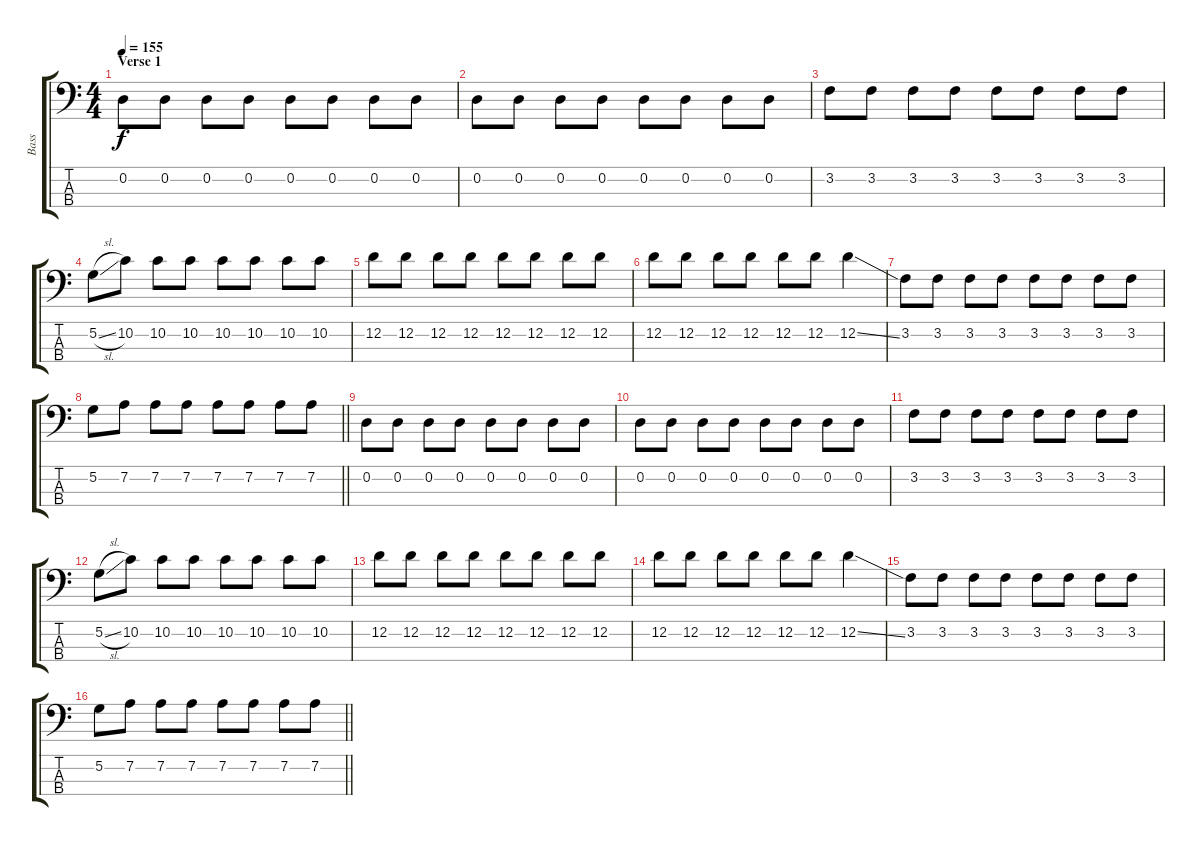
\track ("Bass" "Bass") {instrument electricbassfinger}
\staff {score tabs}
\tuning (G2 D2 A1 D1) {hide}
\ts (4 4)
\section ("" "Verse 1")
\tempo 155
\clef f4
\ks c
0.2.8{dy f} 0.2.8 0.2.8 0.2.8 0.2.8 0.2.8 0.2.8 0.2.8 |
0.2.8 0.2.8 0.2.8 0.2.8 0.2.8 0.2.8 0.2.8 0.2.8 |
3.2.8 3.2.8 3.2.8 3.2.8 3.2.8 3.2.8 3.2.8 3.2.8 |
5.2{sl}.8 10.2.8 10.2.8 10.2.8 10.2.8 10.2.8 10.2.8 10.2.8 |
12.2.8 12.2.8 12.2.8 12.2.8 12.2.8 12.2.8 12.2.8 12.2.8 |
12.2.8 12.2.8 12.2.8 12.2.8 12.2.8 12.2.8 12.2{ss}.4 |
3.2.8 3.2.8 3.2.8 3.2.8 3.2.8 3.2.8 3.2.8 3.2.8 |
\barLineRight lightlight
5.2.8 7.2.8 7.2.8 7.2.8 7.2.8 7.2.8 7.2.8 7.2.8 |
0.2.8 0.2.8 0.2.8 0.2.8 0.2.8 0.2.8 0.2.8 0.2.8 |
0.2.8 0.2.8 0.2.8 0.2.8 0.2.8 0.2.8 0.2.8 0.2.8 |
3.2.8 3.2.8 3.2.8 3.2.8 3.2.8 3.2.8 3.2.8 3.2.8 |
5.2{sl}.8 10.2.8 10.2.8 10.2.8 10.2.8 10.2.8 10.2.8 10.2.8 |
12.2.8 12.2.8 12.2.8 12.2.8 12.2.8 12.2.8 12.2.8 12.2.8 |
12.2.8 12.2.8 12.2.8 12.2.8 12.2.8 12.2.8 12.2{ss}.4 |
3.2.8 3.2.8 3.2.8 3.2.8 3.2.8 3.2.8 3.2.8 3.2.8 |
\barLineRight lightlight
5.2.8 7.2.8 7.2.8 7.2.8 7.2.8 7.2.8 7.2.8 7.2.8
